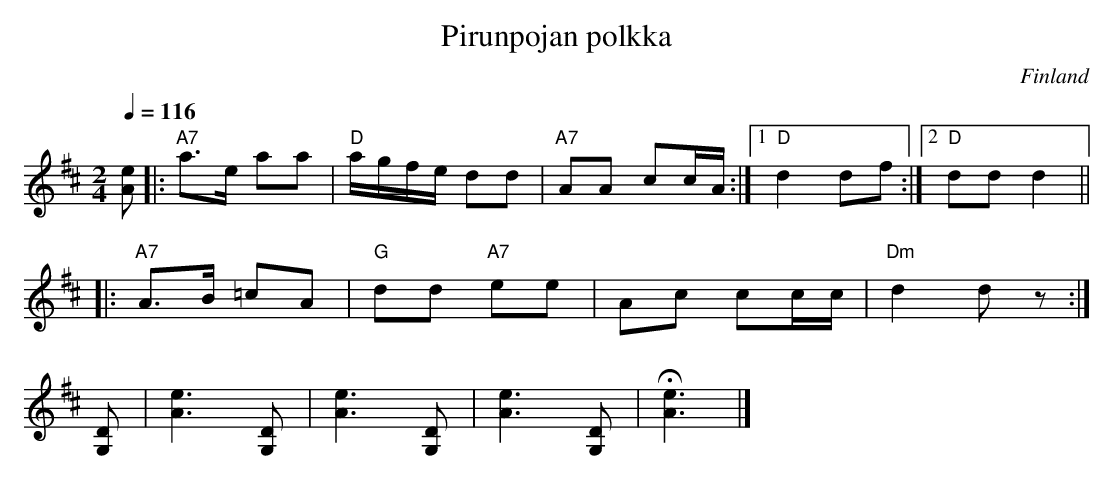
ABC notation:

X:1
T: Pirunpojan polkka
O: Finland
M: 2/4
L: 1/16
Q: 1/4=116
K: D
[e2A2] \
|: "A7"a3e a2a2 | "D"agfe d2d2 | "A7"A2A2 c2cA :|1 "D"d4 d2f2 :|2 "D"d2d2 d4 ||
|: "A7"A3B =c2A2 | "G"d2d2 "A7"e2e2 | A2c2 c2cc | "Dm"d4 d2z2 :|
[D2G,2] | [e6A6] [D2G,2] | [e6A6] [D2G,2] | [e6A6] [D2G,2] | H[e6A6] |]
